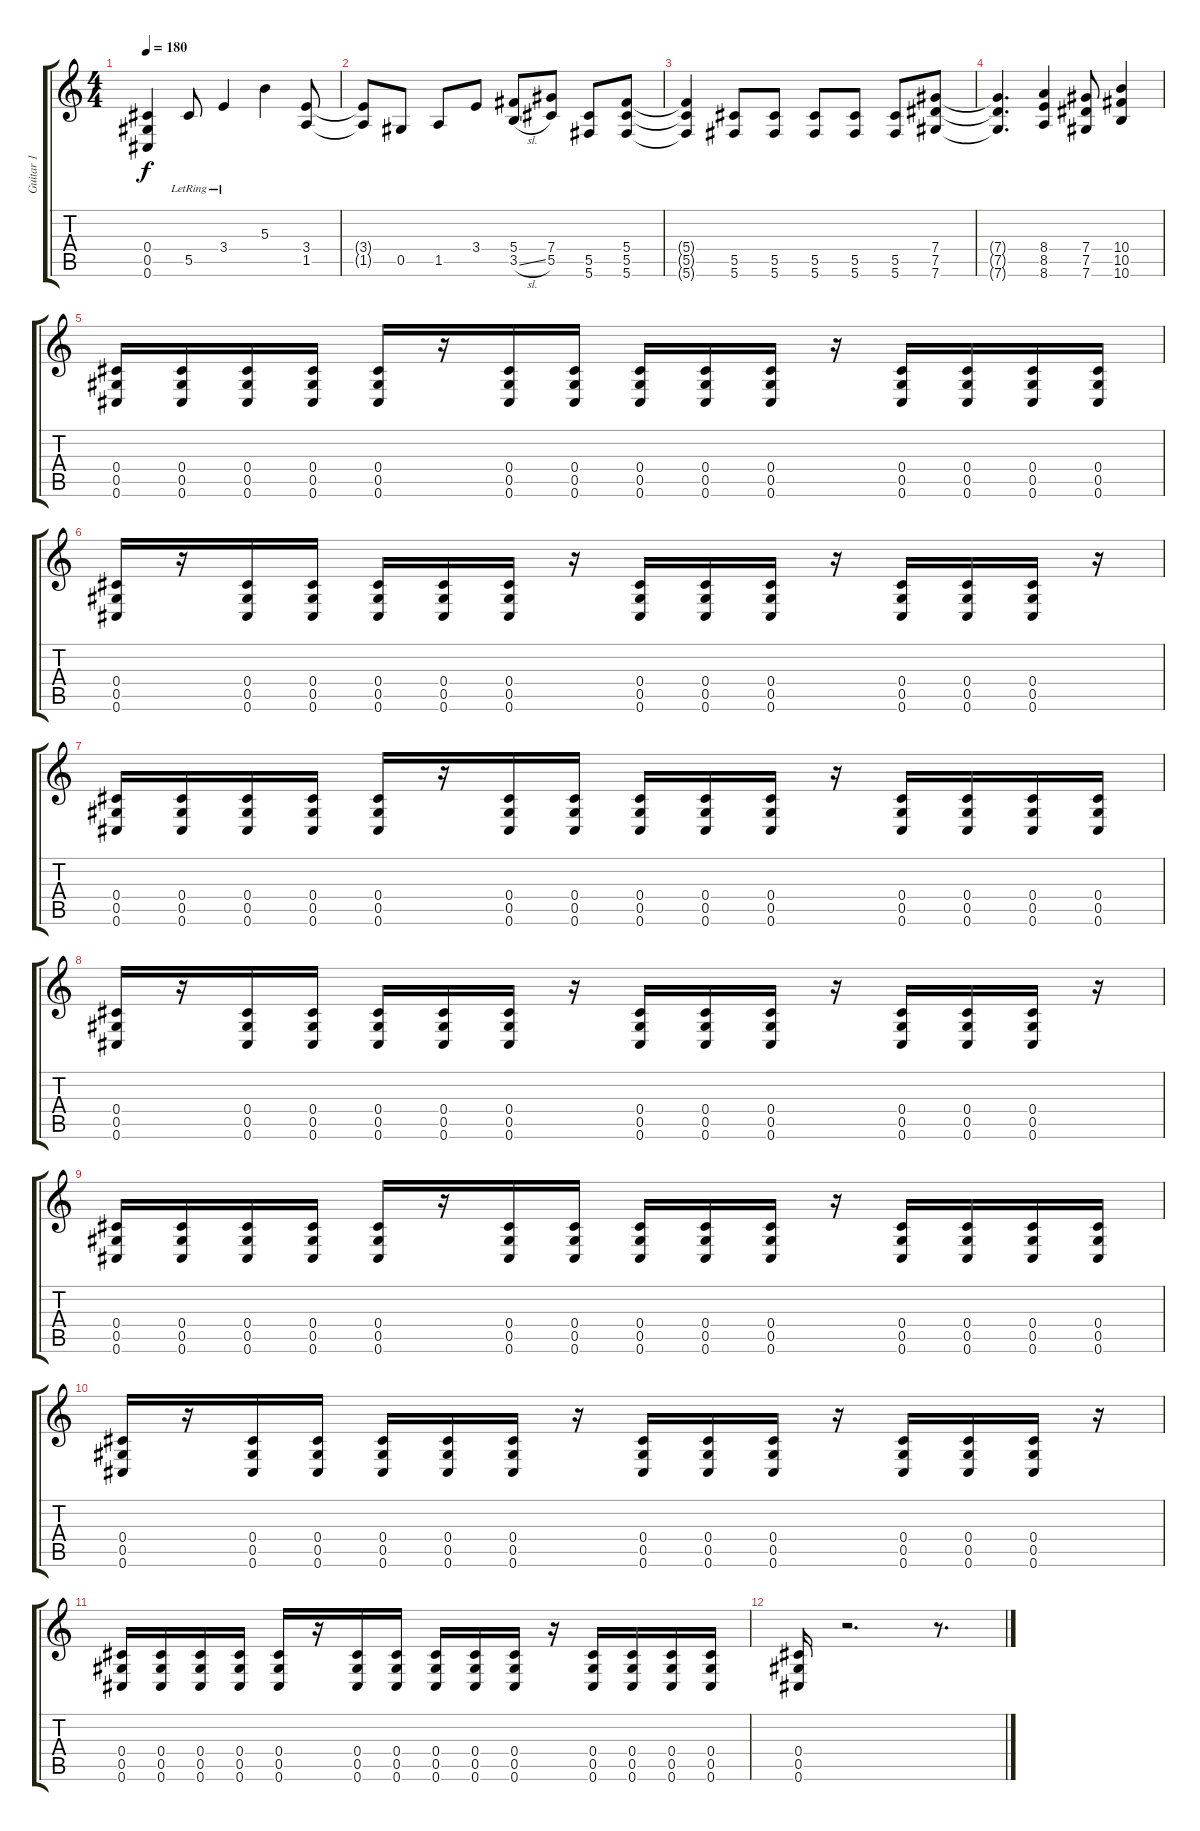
\track ("Guitar 1" "Guitar 1") {instrument overdrivenguitar}
\staff {score tabs}
\tuning (E4 Bb3 Gb3 Db3 Ab2 Db2) {hide}
\ts (4 4)
\tempo 180
\clef g2
\ks c
(0.4 0.5 0.6).4{dy f} 5.5{lr}.8 3.4{lr}.4 5.3.4 (3.4 1.5).8 |
(3.4{t} 1.5{t}).8 0.5.8 1.5.8 3.4.8 (5.4 3.5{sl}).8 (7.4 5.5).8 (5.5 5.6).8 (5.4 5.5 5.6).8 |
(5.4{t} 5.5{t} 5.6{t}).4 (5.5 5.6).8 (5.5 5.6).8 (5.5 5.6).8 (5.5 5.6).8 (5.5 5.6).8 (7.4 7.5 7.6).8 |
(7.4{t} 7.5{t} 7.6{t}).4{d} (8.4 8.5 8.6).4 (7.4 7.5 7.6).8 (10.4 10.5 10.6).4 |
(0.4 0.5 0.6).16 (0.4 0.5 0.6).16 (0.4 0.5 0.6).16 (0.4 0.5 0.6).16 (0.4 0.5 0.6).16 r.16 (0.4 0.5 0.6).16 (0.4 0.5 0.6).16 (0.4 0.5 0.6).16 (0.4 0.5 0.6).16 (0.4 0.5 0.6).16 r.16 (0.4 0.5 0.6).16 (0.4 0.5 0.6).16 (0.4 0.5 0.6).16 (0.4 0.5 0.6).16 |
(0.4 0.5 0.6).16 r.16 (0.4 0.5 0.6).16 (0.4 0.5 0.6).16 (0.4 0.5 0.6).16 (0.4 0.5 0.6).16 (0.4 0.5 0.6).16 r.16 (0.4 0.5 0.6).16 (0.4 0.5 0.6).16 (0.4 0.5 0.6).16 r.16 (0.4 0.5 0.6).16 (0.4 0.5 0.6).16 (0.4 0.5 0.6).16 r.16 |
(0.4 0.5 0.6).16 (0.4 0.5 0.6).16 (0.4 0.5 0.6).16 (0.4 0.5 0.6).16 (0.4 0.5 0.6).16 r.16 (0.4 0.5 0.6).16 (0.4 0.5 0.6).16 (0.4 0.5 0.6).16 (0.4 0.5 0.6).16 (0.4 0.5 0.6).16 r.16 (0.4 0.5 0.6).16 (0.4 0.5 0.6).16 (0.4 0.5 0.6).16 (0.4 0.5 0.6).16 |
(0.4 0.5 0.6).16 r.16 (0.4 0.5 0.6).16 (0.4 0.5 0.6).16 (0.4 0.5 0.6).16 (0.4 0.5 0.6).16 (0.4 0.5 0.6).16 r.16 (0.4 0.5 0.6).16 (0.4 0.5 0.6).16 (0.4 0.5 0.6).16 r.16 (0.4 0.5 0.6).16 (0.4 0.5 0.6).16 (0.4 0.5 0.6).16 r.16 |
(0.4 0.5 0.6).16 (0.4 0.5 0.6).16 (0.4 0.5 0.6).16 (0.4 0.5 0.6).16 (0.4 0.5 0.6).16 r.16 (0.4 0.5 0.6).16 (0.4 0.5 0.6).16 (0.4 0.5 0.6).16 (0.4 0.5 0.6).16 (0.4 0.5 0.6).16 r.16 (0.4 0.5 0.6).16 (0.4 0.5 0.6).16 (0.4 0.5 0.6).16 (0.4 0.5 0.6).16 |
(0.4 0.5 0.6).16 r.16 (0.4 0.5 0.6).16 (0.4 0.5 0.6).16 (0.4 0.5 0.6).16 (0.4 0.5 0.6).16 (0.4 0.5 0.6).16 r.16 (0.4 0.5 0.6).16 (0.4 0.5 0.6).16 (0.4 0.5 0.6).16 r.16 (0.4 0.5 0.6).16 (0.4 0.5 0.6).16 (0.4 0.5 0.6).16 r.16 |
(0.4 0.5 0.6).16 (0.4 0.5 0.6).16 (0.4 0.5 0.6).16 (0.4 0.5 0.6).16 (0.4 0.5 0.6).16 r.16 (0.4 0.5 0.6).16 (0.4 0.5 0.6).16 (0.4 0.5 0.6).16 (0.4 0.5 0.6).16 (0.4 0.5 0.6).16 r.16 (0.4 0.5 0.6).16 (0.4 0.5 0.6).16 (0.4 0.5 0.6).16 (0.4 0.5 0.6).16 |
(0.4 0.5 0.6).16 r.2{d} r.8{d}
